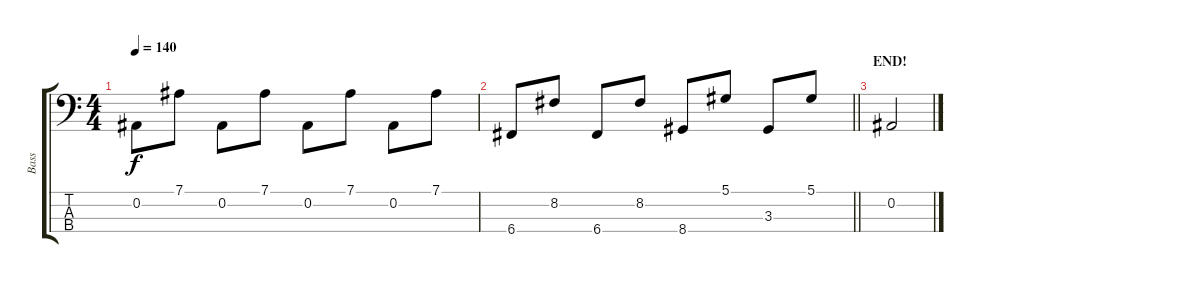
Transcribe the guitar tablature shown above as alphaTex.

\track ("Bass" "Bass") {instrument electricbasspick}
\staff {score tabs}
\tuning (Eb2 Bb1 F1 C1) {hide}
\ts (4 4)
\tempo 140
\clef f4
\ks c
0.2.8{dy f} 7.1.8 0.2.8 7.1.8 0.2.8 7.1.8 0.2.8 7.1.8 |
\barLineRight lightlight
6.4.8 8.2.8 6.4.8 8.2.8 8.4.8 5.1.8 3.3.8 5.1.8 |
\section ("" "END!")
0.2.2
